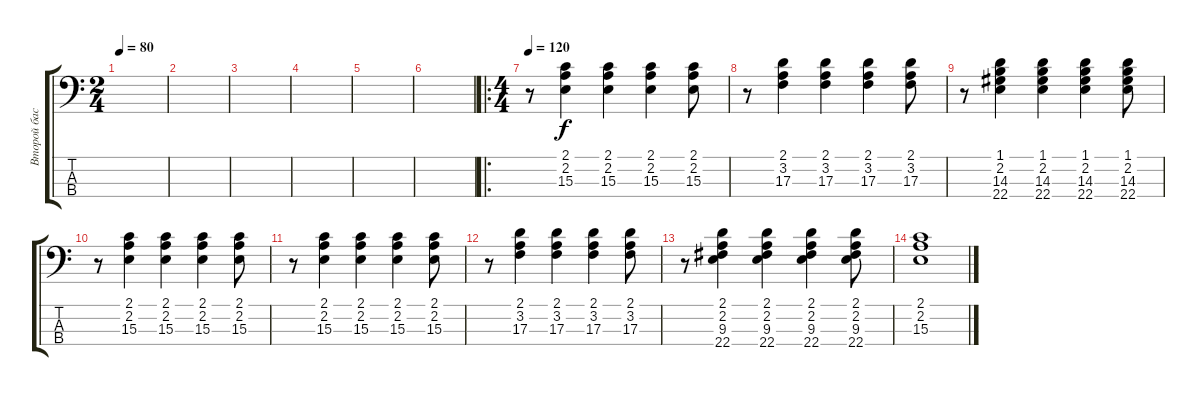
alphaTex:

\track ("Второй басист" "Второй бас") {instrument electricbassfinger}
\staff {score tabs}
\tuning (G2 D2 A1 E1) {hide}
\ts (2 4)
\tempo 80
\clef f4
\ks c
|
|
|
|
|
|
\ro
\ts (4 4)
\tempo 120
r.8 (2.1 2.2 15.3).4 (2.1 2.2 15.3).4 (2.1 2.2 15.3).4 (2.1 2.2 15.3).8 |
r.8 (2.1 3.2 17.3).4 (2.1 3.2 17.3).4 (2.1 3.2 17.3).4 (2.1 3.2 17.3).8 |
r.8 (1.1 2.2 14.3 22.4).4 (1.1 2.2 14.3 22.4).4 (1.1 2.2 14.3 22.4).4 (1.1 2.2 14.3 22.4).8 |
r.8 (2.1 2.2 15.3).4 (2.1 2.2 15.3).4 (2.1 2.2 15.3).4 (2.1 2.2 15.3).8 |
r.8 (2.1 2.2 15.3).4 (2.1 2.2 15.3).4 (2.1 2.2 15.3).4 (2.1 2.2 15.3).8 |
r.8 (2.1 3.2 17.3).4 (2.1 3.2 17.3).4 (2.1 3.2 17.3).4 (2.1 3.2 17.3).8 |
r.8 (2.1 2.2 9.3 22.4).4 (2.1 2.2 9.3 22.4).4 (2.1 2.2 9.3 22.4).4 (2.1 2.2 9.3 22.4).8 |
(2.1 2.2 15.3).1
